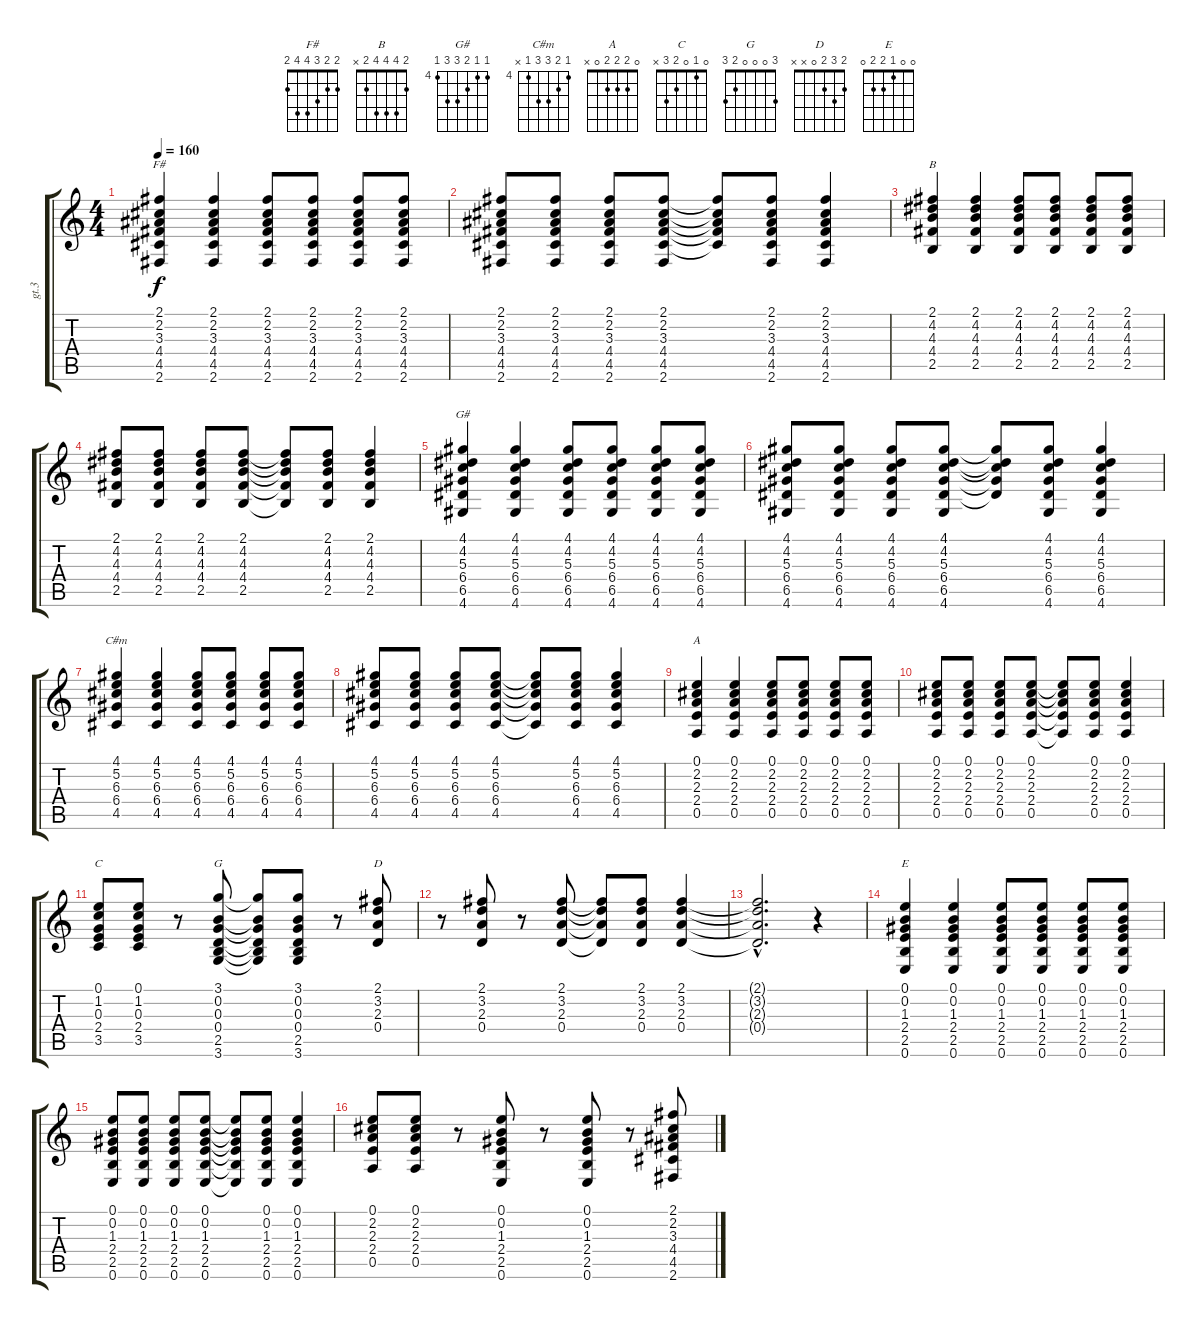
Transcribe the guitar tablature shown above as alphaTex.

\track ("gt.3" "gt.3") {instrument acousticguitarsteel}
\staff {score tabs}
\tuning (E4 B3 G3 D3 A2 E2) {hide}
\chord ("F#" 2 2 3 4 4 2)
\chord ("B" 2 4 4 4 2 x)
\chord ("G#" 4 4 5 6 6 4) {firstfret 4}
\chord ("C#m" 4 5 6 6 4 x) {firstfret 4}
\chord ("A" 0 2 2 2 0 x)
\chord ("C" 0 1 0 2 3 x)
\chord ("G" 3 0 0 0 2 3)
\chord ("D" 2 3 2 0 x x)
\chord ("E" 0 0 1 2 2 0)
\ts (4 4)
\tempo 160
\clef g2
\ks c
(2.1 2.2 3.3 4.4 4.5 2.6).4{ch "F#" dy f} (2.1 2.2 3.3 4.4 4.5 2.6).4 (2.1 2.2 3.3 4.4 4.5 2.6).8 (2.1 2.2 3.3 4.4 4.5 2.6).8 (2.1 2.2 3.3 4.4 4.5 2.6).8 (2.1 2.2 3.3 4.4 4.5 2.6).8 |
(2.1 2.2 3.3 4.4 4.5 2.6).8 (2.1 2.2 3.3 4.4 4.5 2.6).8 (2.1 2.2 3.3 4.4 4.5 2.6).8 (2.1 2.2 3.3 4.4 4.5 2.6).8 (2.1{t} 2.2{t} 3.3{t} 4.4{t} 4.5{t}).8 (2.1 2.2 3.3 4.4 4.5 2.6).8 (2.1 2.2 3.3 4.4 4.5 2.6).4 |
(2.1 4.2 4.3 4.4 2.5).4{ch "B"} (2.1 4.2 4.3 4.4 2.5).4 (2.1 4.2 4.3 4.4 2.5).8 (2.1 4.2 4.3 4.4 2.5).8 (2.1 4.2 4.3 4.4 2.5).8 (2.1 4.2 4.3 4.4 2.5).8 |
(2.1 4.2 4.3 4.4 2.5).8 (2.1 4.2 4.3 4.4 2.5).8 (2.1 4.2 4.3 4.4 2.5).8 (2.1 4.2 4.3 4.4 2.5).8 (2.1{t} 4.2{t} 4.3{t} 4.4{t} 2.5{t}).8 (2.1 4.2 4.3 4.4 2.5).8 (2.1 4.2 4.3 4.4 2.5).4 |
(4.1 4.2 5.3 6.4 6.5 4.6).4{ch "G#"} (4.1 4.2 5.3 6.4 6.5 4.6).4 (4.1 4.2 5.3 6.4 6.5 4.6).8 (4.1 4.2 5.3 6.4 6.5 4.6).8 (4.1 4.2 5.3 6.4 6.5 4.6).8 (4.1 4.2 5.3 6.4 6.5 4.6).8 |
(4.1 4.2 5.3 6.4 6.5 4.6).8 (4.1 4.2 5.3 6.4 6.5 4.6).8 (4.1 4.2 5.3 6.4 6.5 4.6).8 (4.1 4.2 5.3 6.4 6.5 4.6).8 (4.1{t} 4.2{t} 5.3{t} 6.4{t} 6.5{t}).8 (4.1 4.2 5.3 6.4 6.5 4.6).8 (4.1 4.2 5.3 6.4 6.5 4.6).4 |
(4.1 5.2 6.3 6.4 4.5).4{ch "C#m"} (4.1 5.2 6.3 6.4 4.5).4 (4.1 5.2 6.3 6.4 4.5).8 (4.1 5.2 6.3 6.4 4.5).8 (4.1 5.2 6.3 6.4 4.5).8 (4.1 5.2 6.3 6.4 4.5).8 |
(4.1 5.2 6.3 6.4 4.5).8 (4.1 5.2 6.3 6.4 4.5).8 (4.1 5.2 6.3 6.4 4.5).8 (4.1 5.2 6.3 6.4 4.5).8 (4.1{t} 5.2{t} 6.3{t} 6.4{t} 4.5{t}).8 (4.1 5.2 6.3 6.4 4.5).8 (4.1 5.2 6.3 6.4 4.5).4 |
(0.1 2.2 2.3 2.4 0.5).4{ch "A"} (0.1 2.2 2.3 2.4 0.5).4 (0.1 2.2 2.3 2.4 0.5).8 (0.1 2.2 2.3 2.4 0.5).8 (0.1 2.2 2.3 2.4 0.5).8 (0.1 2.2 2.3 2.4 0.5).8 |
(0.1 2.2 2.3 2.4 0.5).8 (0.1 2.2 2.3 2.4 0.5).8 (0.1 2.2 2.3 2.4 0.5).8 (0.1 2.2 2.3 2.4 0.5).8 (0.1{t} 2.2{t} 2.3{t} 2.4{t} 0.5{t}).8 (0.1 2.2 2.3 2.4 0.5).8 (0.1 2.2 2.3 2.4 0.5).4 |
(0.1 1.2 0.3 2.4 3.5).8{ch "C"} (0.1 1.2 0.3 2.4 3.5).8 r.8 (3.1 0.2 0.3 0.4 2.5 3.6).8{ch "G"} (3.1{t} 0.2{t} 0.3{t} 0.4{t} 2.5{t} 3.6{t}).8 (3.1 0.2 0.3 0.4 2.5 3.6).8 r.8 (2.1 3.2 2.3 0.4).8{ch "D"} |
r.8 (2.1 3.2 2.3 0.4).8 r.8 (2.1 3.2 2.3 0.4).8 (2.1{t} 3.2{t} 2.3{t} 0.4{t}).8 (2.1 3.2 2.3 0.4).8 (2.1 3.2 2.3 0.4).4 |
(2.1{hac t} 3.2{hac t} 2.3{hac t} 0.4{hac t}).2{d} r.4 |
(0.1 0.2 1.3 2.4 2.5 0.6).4{ch "E"} (0.1 0.2 1.3 2.4 2.5 0.6).4 (0.1 0.2 1.3 2.4 2.5 0.6).8 (0.1 0.2 1.3 2.4 2.5 0.6).8 (0.1 0.2 1.3 2.4 2.5 0.6).8 (0.1 0.2 1.3 2.4 2.5 0.6).8 |
(0.1 0.2 1.3 2.4 2.5 0.6).8 (0.1 0.2 1.3 2.4 2.5 0.6).8 (0.1 0.2 1.3 2.4 2.5 0.6).8 (0.1 0.2 1.3 2.4 2.5 0.6).8 (0.1{t} 0.2{t} 1.3{t} 2.4{t} 2.5{t} 0.6{t}).8 (0.1 0.2 1.3 2.4 2.5 0.6).8 (0.1 0.2 1.3 2.4 2.5 0.6).4 |
(0.1 2.2 2.3 2.4 0.5).8 (0.1 2.2 2.3 2.4 0.5).8 r.8 (0.1 0.2 1.3 2.4 2.5 0.6).8 r.8 (0.1 0.2 1.3 2.4 2.5 0.6).8 r.8 (2.1 2.2 3.3 4.4 4.5 2.6).8
